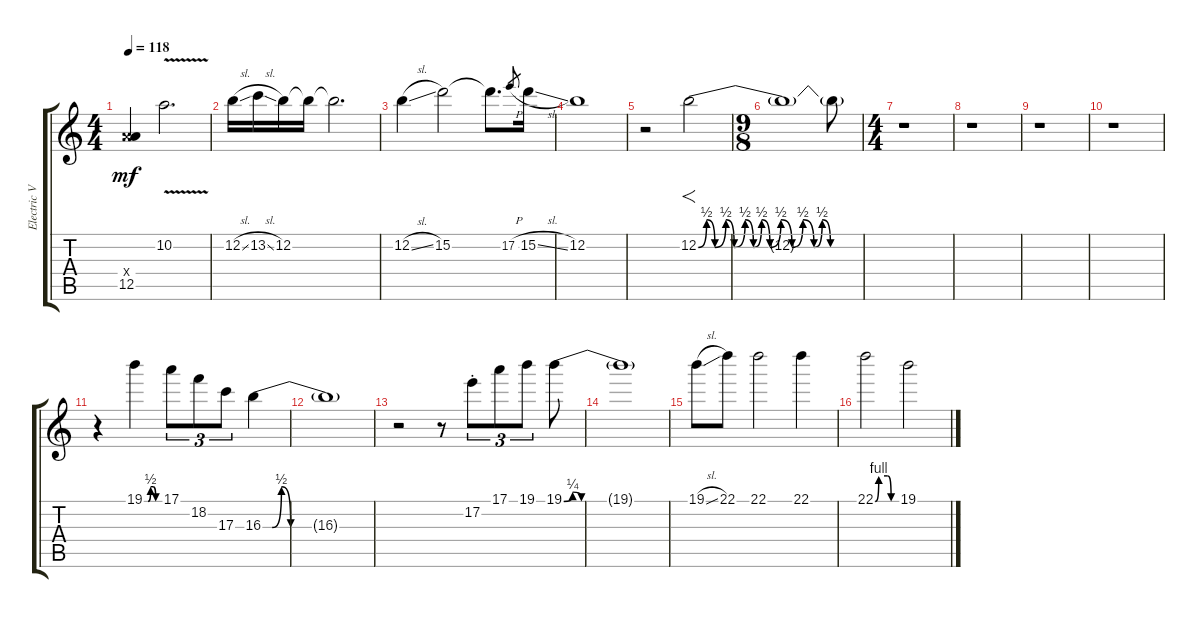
\track ("Electric Violin Arr. For Guitar" "Electric V") {instrument distortionguitar}
\staff {score tabs}
\tuning (E4 B3 G3 D3 A2 E2) {hide}
\ts (4 4)
\tempo 118
\clef g2
\ks c
(7.4{x} 12.5).4{dy mf volume 16} 10.2{v}.2{d} |
12.2{sl}.16 13.2{sl}.16 12.2.16 12.2{t}.16 12.2{t}.2{d} |
12.2{sl}.4 15.2.2 15.2{t}.8{d} 17.2{h}.8{gr} 15.2{sl}.16 |
12.2.1 |
r.2 12.2{be (custom 0 0 3 2 6 0 10 2 13 0 17 2 20 0 23 2 26 0 30 2 34 0 38 2 42 0 45 2 48 0 60 0)}.2{f} |
\ts (9 8)
12.2{t}.1 12.2{t}.8 |
\ts (4 4)
r.1 |
r.1 |
r.1 |
r.1 |
r.4 19.1{be (custom 0 0 15 0 25 2 35 2 45 0 60 0)}.4 17.1.8{tu (3 2)} 18.2.8{tu (3 2)} 17.3.8{tu (3 2)} 16.3{be (custom 0 0 5 0 10 2 15 0 35 0 60 0)}.4 |
16.3{t}.1 |
r.2 r.8 17.2{st}.8{tu (3 2)} 17.1.8{tu (3 2)} 19.1.8{tu (3 2)} 19.1{be (custom 0 0 5 1 10 0 60 0)}.8 |
19.1{t}.1 |
19.1{sl}.8 22.1.8 22.1.2 22.1.4 |
22.1{be (custom 0 0 10 4 35 4 45 0 60 0)}.2 19.1.2
